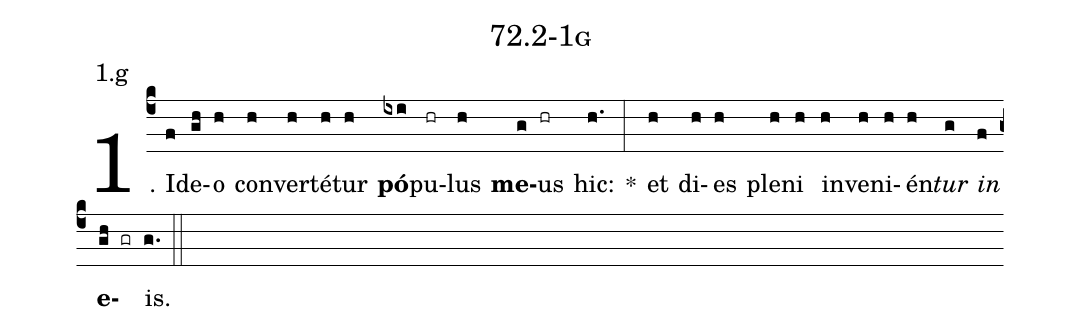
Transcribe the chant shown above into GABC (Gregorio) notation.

name: 72.2-1g;
annotation: 1.g;
%%
(c4)1. Id(f)e(gh)o(h) con(h)ver(h)té(h)tur(h) <b>pó</b>(ixi)pu(hr)lus(h) <b>me</b>(g)us(hr) hic:(h.) *(:) et(h) di(h)es(h) ple(h)ni(h) in(h)ve(h)ni(h)én(h)<i>tur</i>(g) <i>in</i>(f) <b>e</b>(gh gr)is.(g.) (::)


%E(h) u(h) o(g) u(f) a(gh) e.(g.) (::)
